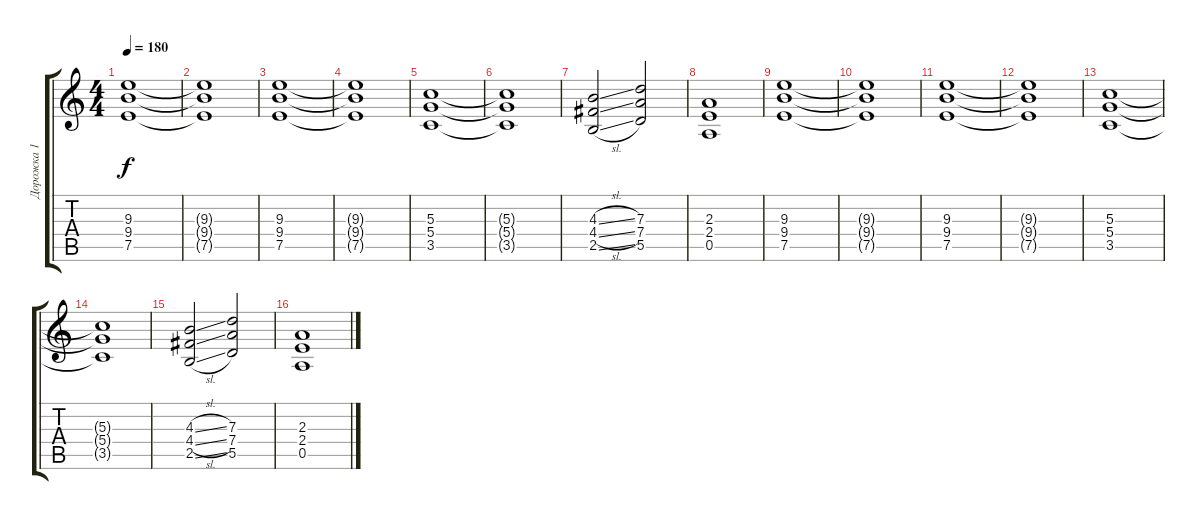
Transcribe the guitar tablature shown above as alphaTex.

\track ("Дорожка 1" "Дорожка 1") {instrument distortionguitar}
\staff {score tabs}
\tuning (E4 B3 G3 D3 A2 E2) {hide}
\ts (4 4)
\tempo 180
\clef g2
\ks c
(9.3 9.4 7.5).1{dy f} |
(9.3{t} 9.4{t} 7.5{t}).1 |
(9.3 9.4 7.5).1 |
(9.3{t} 9.4{t} 7.5{t}).1 |
(5.3 5.4 3.5).1 |
(5.3{t} 5.4{t} 3.5{t}).1 |
(4.3{sl} 4.4{sl} 2.5{sl}).2 (7.3 7.4 5.5).2 |
(2.3 2.4 0.5).1 |
(9.3 9.4 7.5).1 |
(9.3{t} 9.4{t} 7.5{t}).1 |
(9.3 9.4 7.5).1 |
(9.3{t} 9.4{t} 7.5{t}).1 |
(5.3 5.4 3.5).1 |
(5.3{t} 5.4{t} 3.5{t}).1 |
(4.3{sl} 4.4{sl} 2.5{sl}).2 (7.3 7.4 5.5).2 |
(2.3 2.4 0.5).1
